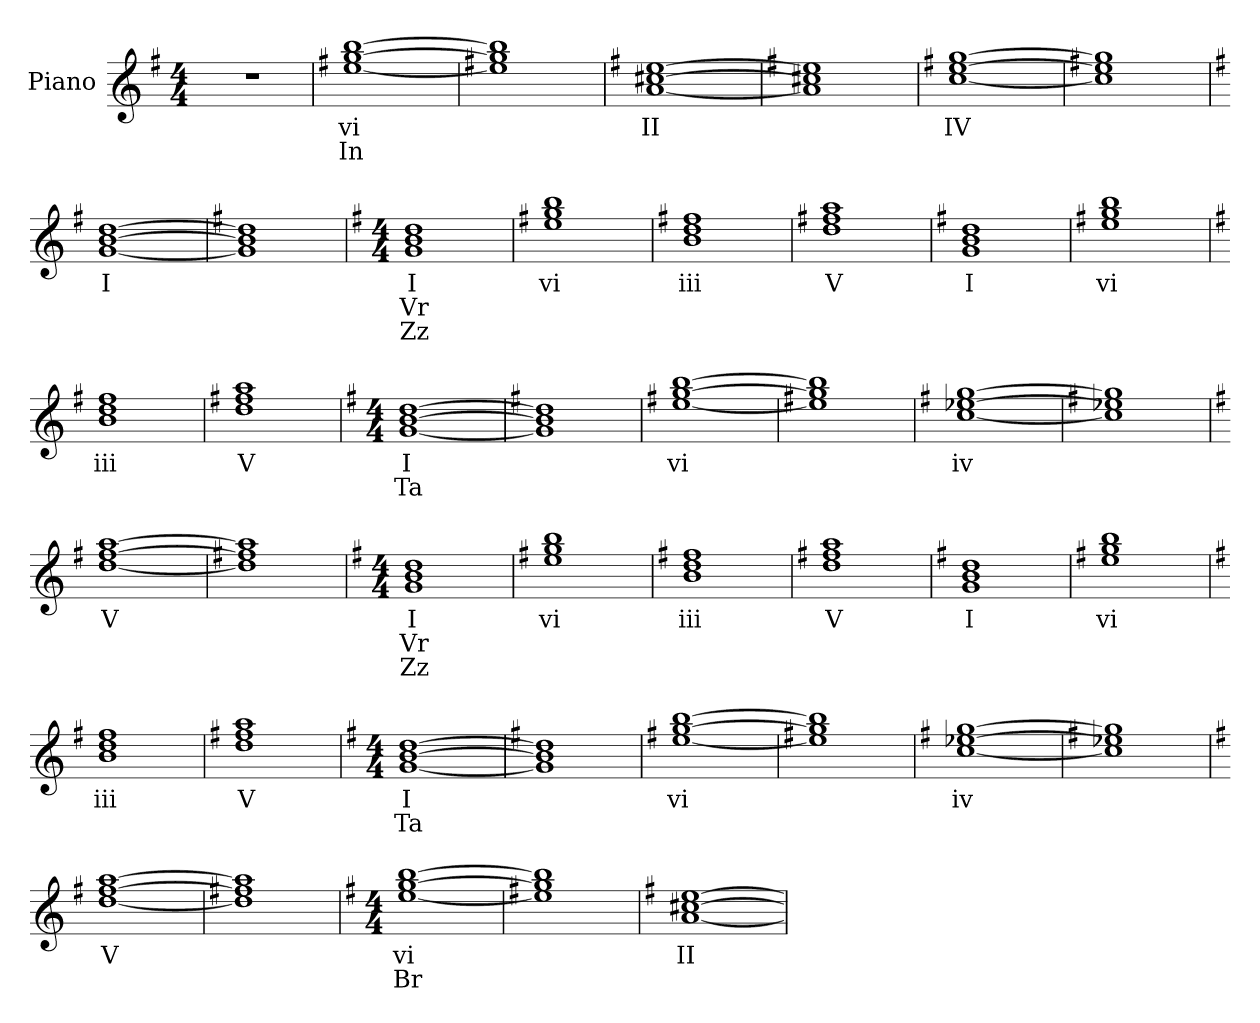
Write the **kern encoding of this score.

**kern	**text	**text	**text
*part1	*part1	*part1	*part1
*staff1	*staff1	*staff1	*staff1
*I"Piano	*	*	*
*I'Pno	*	*	*
*k[f#]	*	*	*
*G:	*	*	*
*M4/4	*	*	*
=	=	=	=
1r	.	.	.
=	=	=	=
*k[f#]	*	*	*
*G:	*	*	*
[1ee [1gg [1bb	vi	In	.
=	=	=	=
*k[f#]	*	*	*
*G:	*	*	*
1ee] 1gg] 1bb]	.	.	.
=	=	=	=
*k[f#]	*	*	*
*G:	*	*	*
[1a [1cc#X [1ee	II	.	.
=	=	=	=
*k[f#]	*	*	*
*G:	*	*	*
1a] 1cc#X] 1ee]	.	.	.
=	=	=	=
*k[f#]	*	*	*
*G:	*	*	*
[1cc [1ee [1gg	IV	.	.
=	=	=	=
*k[f#]	*	*	*
*G:	*	*	*
1cc] 1ee] 1gg]	.	.	.
=	=	=	=
*k[f#]	*	*	*
*G:	*	*	*
[1g [1b [1dd	I	.	.
=	=	=	=
*k[f#]	*	*	*
*G:	*	*	*
1g] 1b] 1dd]	.	.	.
=	=	=	=
*k[f#]	*	*	*
*G:	*	*	*
*M4/4	*	*	*
1g 1b 1dd	I	Vr	Zz
=	=	=	=
*k[f#]	*	*	*
*G:	*	*	*
1ee 1gg 1bb	vi	.	.
=	=	=	=
*k[f#]	*	*	*
*G:	*	*	*
1b 1dd 1ff#	iii	.	.
=	=	=	=
*k[f#]	*	*	*
*G:	*	*	*
1dd 1ff# 1aa	V	.	.
=	=	=	=
*k[f#]	*	*	*
*G:	*	*	*
1g 1b 1dd	I	.	.
=	=	=	=
*k[f#]	*	*	*
*G:	*	*	*
1ee 1gg 1bb	vi	.	.
=	=	=	=
*k[f#]	*	*	*
*G:	*	*	*
1b 1dd 1ff#	iii	.	.
=	=	=	=
*k[f#]	*	*	*
*G:	*	*	*
1dd 1ff# 1aa	V	.	.
=	=	=	=
*k[f#]	*	*	*
*G:	*	*	*
*M4/4	*	*	*
[1g [1b [1dd	I	Ta	.
=	=	=	=
*k[f#]	*	*	*
*G:	*	*	*
1g] 1b] 1dd]	.	.	.
=	=	=	=
*k[f#]	*	*	*
*G:	*	*	*
[1ee [1gg [1bb	vi	.	.
=	=	=	=
*k[f#]	*	*	*
*G:	*	*	*
1ee] 1gg] 1bb]	.	.	.
=	=	=	=
*k[f#]	*	*	*
*G:	*	*	*
[1cc [1ee-X [1gg	iv	.	.
=	=	=	=
*k[f#]	*	*	*
*G:	*	*	*
1cc] 1ee-X] 1gg]	.	.	.
=	=	=	=
*k[f#]	*	*	*
*G:	*	*	*
[1dd [1ff# [1aa	V	.	.
=	=	=	=
*k[f#]	*	*	*
*G:	*	*	*
1dd] 1ff#] 1aa]	.	.	.
=	=	=	=
*k[f#]	*	*	*
*G:	*	*	*
*M4/4	*	*	*
1g 1b 1dd	I	Vr	Zz
=	=	=	=
*k[f#]	*	*	*
*G:	*	*	*
1ee 1gg 1bb	vi	.	.
=	=	=	=
*k[f#]	*	*	*
*G:	*	*	*
1b 1dd 1ff#	iii	.	.
=	=	=	=
*k[f#]	*	*	*
*G:	*	*	*
1dd 1ff# 1aa	V	.	.
=	=	=	=
*k[f#]	*	*	*
*G:	*	*	*
1g 1b 1dd	I	.	.
=	=	=	=
*k[f#]	*	*	*
*G:	*	*	*
1ee 1gg 1bb	vi	.	.
=	=	=	=
*k[f#]	*	*	*
*G:	*	*	*
1b 1dd 1ff#	iii	.	.
=	=	=	=
*k[f#]	*	*	*
*G:	*	*	*
1dd 1ff# 1aa	V	.	.
=	=	=	=
*k[f#]	*	*	*
*G:	*	*	*
*M4/4	*	*	*
[1g [1b [1dd	I	Ta	.
=	=	=	=
*k[f#]	*	*	*
*G:	*	*	*
1g] 1b] 1dd]	.	.	.
=	=	=	=
*k[f#]	*	*	*
*G:	*	*	*
[1ee [1gg [1bb	vi	.	.
=	=	=	=
*k[f#]	*	*	*
*G:	*	*	*
1ee] 1gg] 1bb]	.	.	.
=	=	=	=
*k[f#]	*	*	*
*G:	*	*	*
[1cc [1ee-X [1gg	iv	.	.
=	=	=	=
*k[f#]	*	*	*
*G:	*	*	*
1cc] 1ee-X] 1gg]	.	.	.
=	=	=	=
*k[f#]	*	*	*
*G:	*	*	*
[1dd [1ff# [1aa	V	.	.
=	=	=	=
*k[f#]	*	*	*
*G:	*	*	*
1dd] 1ff#] 1aa]	.	.	.
=	=	=	=
*k[f#]	*	*	*
*G:	*	*	*
*M4/4	*	*	*
[1ee [1gg [1bb	vi	Br	.
=	=	=	=
*k[f#]	*	*	*
*G:	*	*	*
1ee] 1gg] 1bb]	.	.	.
=	=	=	=
*k[f#]	*	*	*
*G:	*	*	*
[1a [1cc#X [1ee	II	.	.
=	=	=	=
*-	*-	*-	*-
